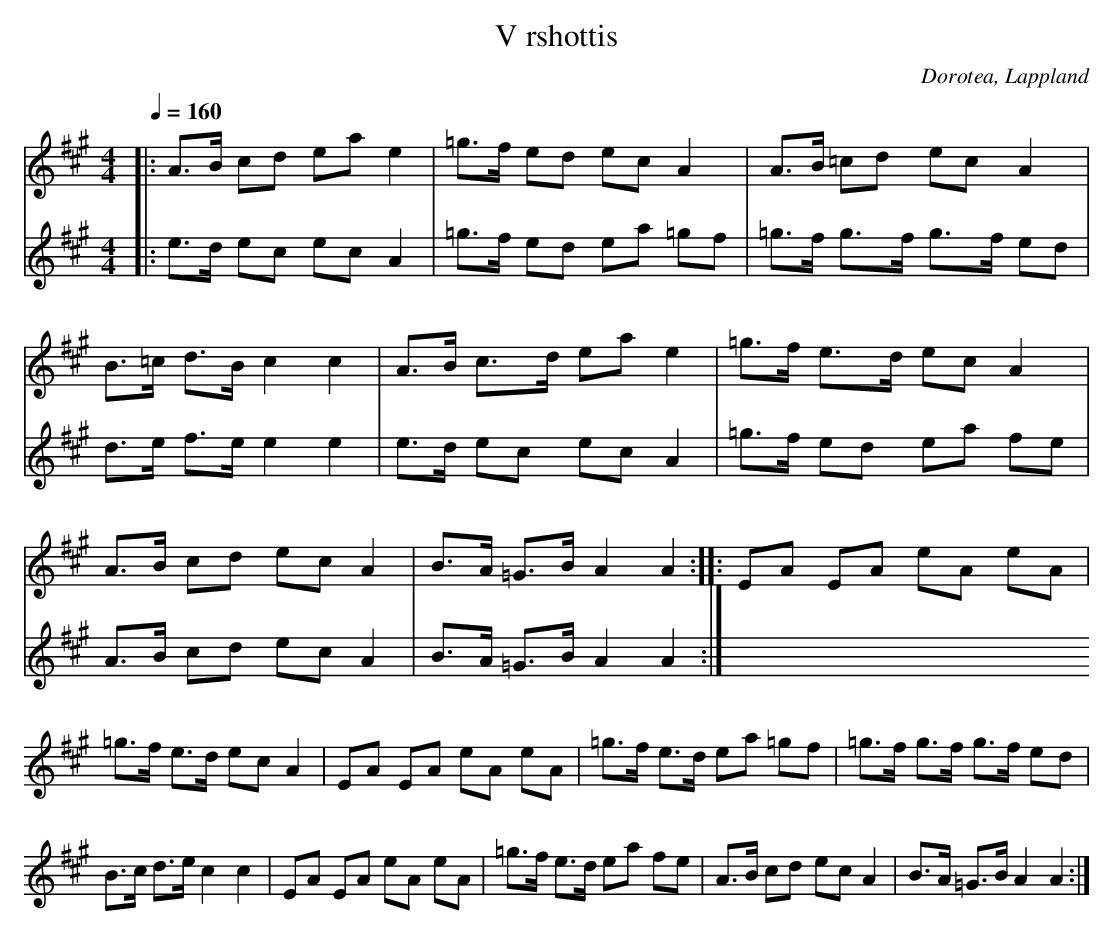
X:1
T:V rshottis
O:Dorotea, Lappland
M:4/4
L:1/16
Q:1/4=160
K:A
V:1
|: A3B c2d2 e2a2 e4 | =g3f e2d2 e2c2 A4 | A3B =c2d2 e2c2 A4 |B3=c d3B c4 c4  | A3B c3d e2a2 e4 | =g3f e3d e2c2 A4 | A3B c2d2 e2c2 A4 |B3A =G3B A4 A4:||:E2A2 E2A2 e2A2 e2A2 |=g3f e3d e2c2 A4 |E2A2 E2A2 e2A2 e2A2 |=g3f e3d e2a2 =g2f2 | =g3f g3f g3f e2d2 |B3c d3e c4 c4  |E2A2 E2A2 e2A2 e2A2 |=g3f e3d e2a2 f2e2 |  A3B c2d2 e2c2 A4 |B3A =G3B A4 A4:|
V:2
|:  e3d e2c2  e2c2 A4 | =g3f e2d2 e2a2 =g2f2 | =g3f g3f g3f e2d2 |d3e f3e e4 e4  |e3d e2c2 e2c2 A4 | =g3f e2d2 e2a2 f2e2 |A3B c2d2 e2c2 A4  |B3A =G3B A4 A4 :|
